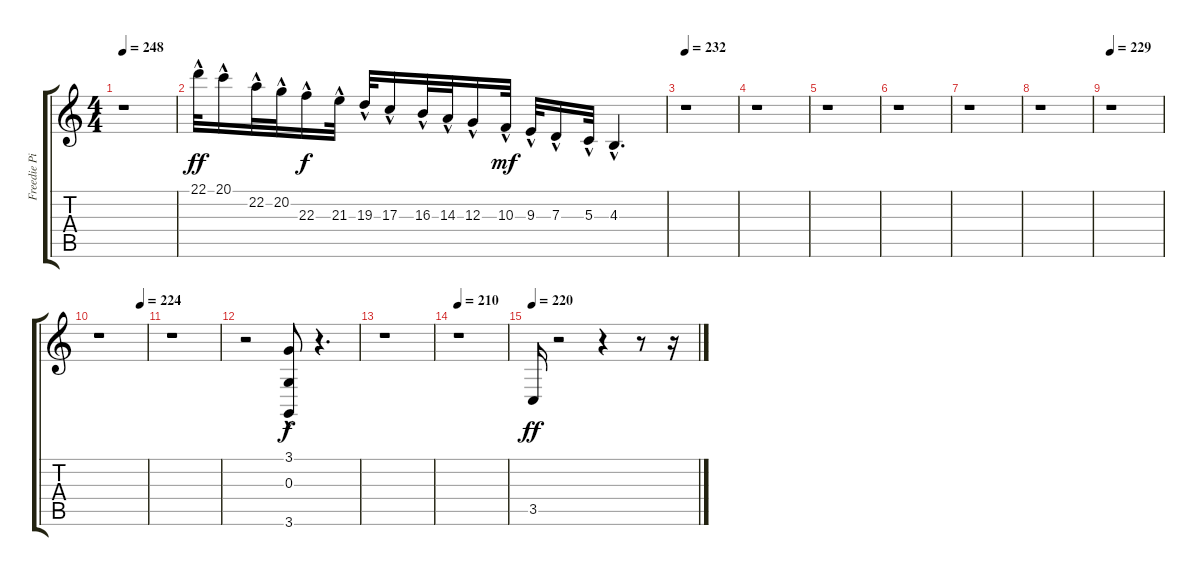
\track ("Freedie Piano 2" "Freedie Pi") {instrument acousticgrandpiano}
\staff {score tabs}
\tuning (E4 B3 G3 D3 A2 E2) {hide}
\ts (4 4)
\tempo 248
\clef g2
\ks c
r.1{dy f} |
22.1{hac}.32{dy ff balance 0} 20.1{hac}.16{balance 1} 22.2{hac}.32{balance 1} 20.2{hac}.32{balance 2} 22.3{hac}.16{dy f balance 3} 21.3{hac}.32{balance 3} 19.3{hac}.32{balance 4} 17.3{hac}.16{balance 5} 16.3{hac}.32{balance 5} 14.3{hac}.32{balance 6} 12.3{hac}.16{balance 7} 10.3{hac}.32{dy mf balance 7} 9.3{hac}.32{balance 8} 7.3{hac}.16{balance 9} 5.3{hac}.32{balance 9} 4.3{hac}.4{d balance 10} |
\tempo 232
r.1 |
r.1 |
r.1 |
r.1 |
r.1 |
r.1 |
\tempo 229
r.1 |
\tempo (224 0.875)
r.1 |
r.1 |
r.2 (3.1 0.3 3.6{hac}).8{dy f balance 8} r.4{d} |
r.1 |
\tempo 210
r.1 |
\tempo 220
3.5.16{dy ff balance 12} r.2 r.4 r.8 r.16
